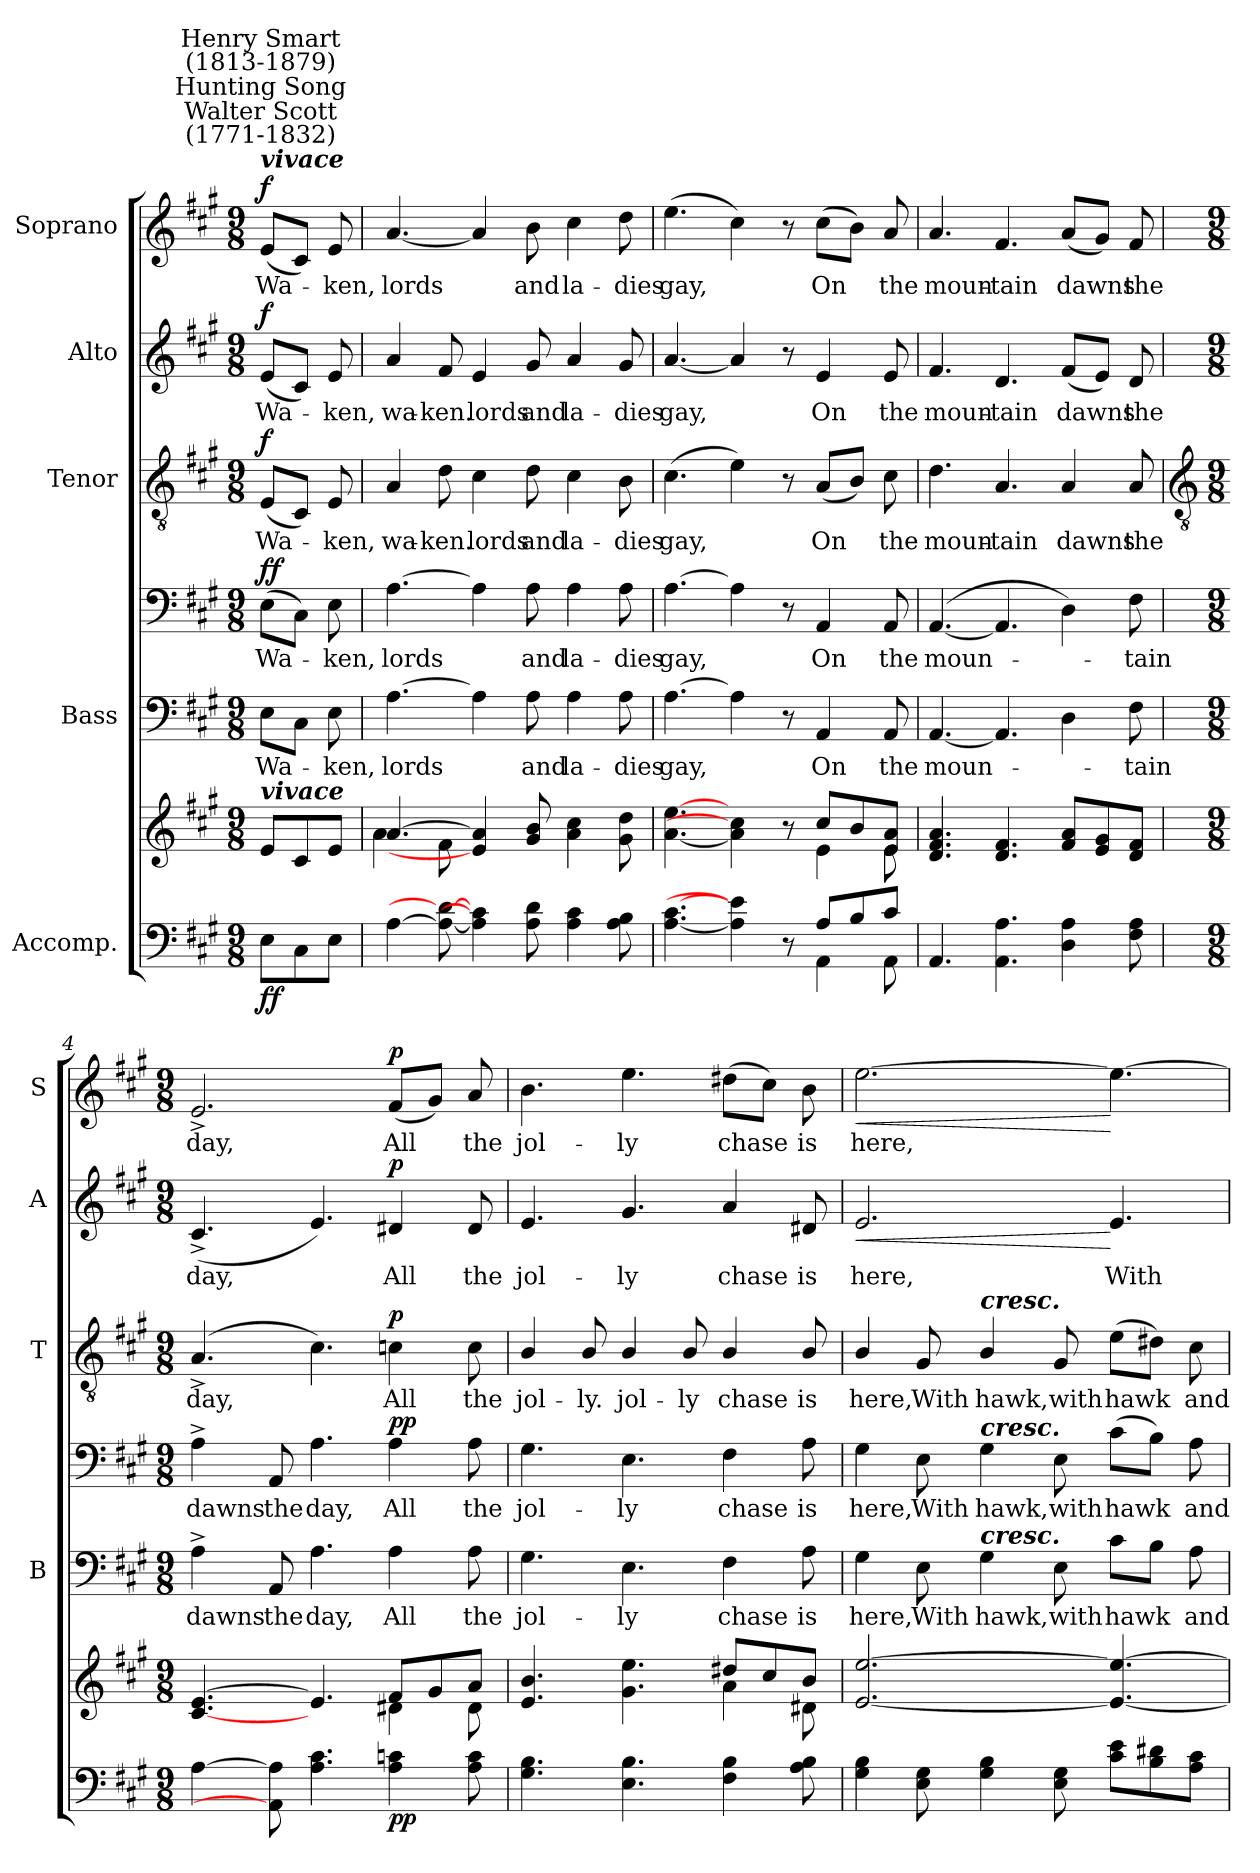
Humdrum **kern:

**kern	**kern	**dynam	**kern	**text	**kern	**text	**dynam	**kern	**text	**dynam	**kern	**text	**dynam	**kern	**text	**dynam
*part5	*part5	*part5	*part4	*part4	*part4	*part4	*part4	*part3	*part3	*part3	*part2	*part2	*part2	*part1	*part1	*part1
*staff7	*staff6	*staff6/7	*staff5	*staff5	*staff4	*staff4	*staff4/5	*staff3	*staff3	*staff3	*staff2	*staff2	*staff2	*staff1	*staff1	*staff1
*I"Accomp.	*	*	*I"Bass	*	*	*	*	*I"Tenor	*	*	*I"Alto	*	*	*I"Soprano	*	*
*	*	*	*I'B	*	*	*	*	*I'T	*	*	*I'A	*	*	*I'S	*	*
*clefF4	*clefG2	*	*	*	*clefF4	*	*	*clefGv2	*	*	*clefG2	*	*	*clefG2	*	*
*k[f#c#g#]	*k[f#c#g#]	*	*k[f#c#g#]	*	*k[f#c#g#]	*	*	*k[f#c#g#]	*	*	*k[f#c#g#]	*	*	*k[f#c#g#]	*	*
*A:	*A:	*	*A:	*	*A:	*	*	*A:	*	*	*A:	*	*	*A:	*	*
*M9/8	*M9/8	*	*M9/8	*	*M9/8	*	*	*M9/8	*	*	*M9/8	*	*	*M9/8	*	*
*MM108	*MM108	*	*MM108	*	*MM108	*	*	*MM108	*	*	*MM108	*	*	*MM108	*	*
=	=	=	=	=	=	=	=	=	=	=	=	=	=	=	=	=
*^	*^	*	*	*	*	*	*	*	*	*	*	*	*	*	*	*
!	!	!	!	!	!	!	!	!	!	!	!	!	!	!	!	!LO:TX:a:Bi:t=vivace	!	!
!	!	!	!	!	!	!	!	!	!	!	!	!	!	!	!	!LO:TX:a:cj:t=Walter Scott\n(1771-1832)	!	!
!	!	!	!	!	!	!	!	!	!	!	!	!	!	!	!	!LO:TX:a:cj:t=Hunting Song	!	!
!	!	!	!	!	!	!	!	!	!	!	!	!	!	!	!	!LO:TX:a:cj:t=Henry Smart\n(1813-1879)	!	!
!	!	!LO:TX:a:Bi:t=vivace	!	!	!	!	!	!	!	!	!	!	!	!	!	!	!	!
!	!	!	!	!LO:DY:b=2	!	!LO:LY:b	!	!LO:LY:b	!	!	!LO:LY:b	!	!	!LO:LY:b	!	!	!LO:LY:b	!
!	!	!	!	!LO:DY:n=1:b	!	!	!	!	!LO:DY:b=2	!	!	!	!	!	!	!	!	!
!	!	!	!	!	!	!	!	!	!LO:DY:n=1:b	!	!	!LO:DY:b	!	!	!LO:DY:b	!	!	!LO:DY:b
4.ryy	8EL	8eL	4.ryy	f f	8EL	Wa-	(>8EL	Wa-	f f	(<8EL	Wa-	f	(<8eL	Wa-	f	(<8eL	Wa-	f
.	8C#	8c#	.	.	8C#J	.	8C#J)	.	.	8C#J)	.	.	8c#J)	.	.	8c#J)	.	.
!	!	!	!	!	!	!LO:LY:b	!	!LO:LY:b	!	!	!LO:LY:b	!	!	!LO:LY:b	!	!	!LO:LY:b	!
.	8EJ	8eJ	.	.	8E	ken,	8E	ken,	.	8E	ken,	.	8e	ken,	.	8e	ken,	.
=1	=1	=1	=1	=1	=1	=1	=1	=1	=1	=1	=1	=1	=1	=1	=1	=1	=1	=1
!	!	!	!	!	!	!LO:LY:b	!	!LO:LY:b	!	!	!LO:LY:b	!	!	!LO:LY:b	!	!	!LO:LY:b	!
4.ryy	[4A	[4.a	4a\	.	[4.A	lords	[4.A	lords	.	4A	wa-	.	4a	wa-	.	[4.a	lords	.
!	!	!	!	!	!	!	!	!	!	!	!LO:LY:b	!	!	!LO:LY:b	!	!	!	!
.	8A_ 8d_	.	8f#\	.	.	.	.	.	.	8d	-ken.	.	8f#	-ken.	.	.	.	.
!	!	!	!	!	!	!	!	!	!	!	!LO:LY:b	!	!	!LO:LY:b	!	!	!	!
4.ryy	4A] 4c#]	4e] 4a]	4.ryy	.	4A]	.	4A]	.	.	4c#	lords	.	4e	lords	.	4a]	.	.
!	!	!	!	!	!	!LO:LY:b	!	!LO:LY:b	!	!	!LO:LY:b	!	!	!LO:LY:b	!	!	!LO:LY:b	!
.	8A 8d	8g# 8b	.	.	8A	and	8A	and	.	8d	and	.	8g#	and	.	8b	and	.
!	!	!	!	!	!	!LO:LY:b	!	!LO:LY:b	!	!	!LO:LY:b	!	!	!LO:LY:b	!	!	!LO:LY:b	!
4.ryy	4A 4c#	4a 4cc#	4.ryy	.	4A	la-	4A	la-	.	4c#	la-	.	4a	la-	.	4cc#	la-	.
!	!	!	!	!	!	!LO:LY:b	!	!LO:LY:b	!	!	!LO:LY:b	!	!	!LO:LY:b	!	!	!LO:LY:b	!
.	8A 8B	8g# 8dd	.	.	8A	-dies	8A	-dies	.	8B	-dies	.	8g#	-dies	.	8dd	-dies	.
=2	=2	=2	=2	=2	=2	=2	=2	=2	=2	=2	=2	=2	=2	=2	=2	=2	=2	=2
!	!	!	!	!	!	!LO:LY:b	!	!LO:LY:b	!	!	!LO:LY:b	!	!	!LO:LY:b	!	!	!LO:LY:b	!
4.ryy	[4.A [4.c#	[4.a [4.ee	4.ryy	.	[4.A	gay,	[4.A	gay,	.	(>4.c#	gay,	.	[4.a	gay,	.	(>4.ee	gay,	.
4.ryy	4A] 4e]	4a] 4cc#]	4.ryy	.	4A]	.	4A]	.	.	4e)	.	.	4a]	.	.	4cc#)	.	.
.	8r	8r	.	.	8r	.	8r	.	.	8r	.	.	8r	.	.	8r	.	.
!	!	!	!	!	!	!LO:LY:b	!	!LO:LY:b	!	!	!LO:LY:b	!	!	!LO:LY:b	!	!	!LO:LY:b	!
8A/L	4AA\	8cc#L	4e\	.	4AA	On	4AA	On	.	(<8AL	On	.	4e	On	.	(>8cc#L	On	.
8B/	.	8b	.	.	.	.	.	.	.	8BJ)	.	.	.	.	.	8bJ)	.	.
!	!	!	!	!	!	!LO:LY:b	!	!LO:LY:b	!	!	!LO:LY:b	!	!	!LO:LY:b	!	!	!LO:LY:b	!
8c#/J	8AA\	8e 8aJ	8e\	.	8AA	the	8AA	the	.	8c#	the	.	8e	the	.	8a	the	.
=3	=3	=3	=3	=3	=3	=3	=3	=3	=3	=3	=3	=3	=3	=3	=3	=3	=3	=3
!	!	!	!	!	!	!LO:LY:b	!	!LO:LY:b	!	!	!LO:LY:b	!	!	!LO:LY:b	!	!	!LO:LY:b	!
1ryy	4.AA	4.d 4.f# 4.a	1ryy	.	[4.AA	moun-	(<[4.AA	moun-	.	4.d	moun-	.	4.f#	moun-	.	4.a	moun-	.
!	!	!	!	!	!	!	!	!	!	!	!LO:LY:b	!	!	!LO:LY:b	!	!	!LO:LY:b	!
.	4.AA 4.A	4.d 4.f#	.	.	4.AA]	.	4.AA]	.	.	4.A	-tain	.	4.d	-tain	.	4.f#	-tain	.
!	!	!	!	!	!	!	!	!	!	!	!LO:LY:b	!	!	!LO:LY:b	!	!	!LO:LY:b	!
.	4D 4A	8f# 8aL	.	.	4D	.	4D)	.	.	4A	dawns	.	(<8f#L	dawns	.	(<8aL	dawns	.
.	.	8e 8g#	.	.	.	.	.	.	.	.	.	.	8eJ)	.	.	8g#J)	.	.
!	!	!	!	!	!	!LO:LY:b	!	!LO:LY:b	!	!	!LO:LY:b	!	!	!LO:LY:b	!	!	!LO:LY:b	!
8ryy	8F# 8A	8d 8f#J	8ryy	.	8F#	tain	8F#	tain	.	8A	the	.	8d	the	.	8f#	the	.
*v	*v	*	*	*	*	*	*	*	*	*	*	*	*	*	*	*	*	*
!!LO:LB:g=z
=4	=4	=4	=4	=4	=4	=4	=4	=4	=4	=4	=4	=4	=4	=4	=4	=4	=4
*	*	*	*	*	*	*	*	*	*clefGv2	*	*	*	*	*	*	*	*
*M9/8	*M9/8	*	*	*M9/8	*	*M9/8	*	*	*M9/8	*	*	*M9/8	*	*	*M9/8	*	*
*^	*	*	*	*	*	*	*	*	*	*	*	*	*	*	*	*	*
!	!	!	!	!	!	!LO:LY:b	!	!LO:LY:b	!	!	!LO:LY:b	!	!	!LO:LY:b	!	!	!LO:LY:b	!
*v	*v	*	*	*	*	*	*	*	*	*	*	*	*	*	*	*	*	*
[4A	[4.c# [4.e	4.ryy	.	4A^	dawns	4A^	dawns	.	(<4.A^	day,	.	(<4.c#^	day,	.	2.e^	day,	.
!	!	!	!	!	!LO:LY:b	!	!LO:LY:b	!	!	!	!	!	!	!	!	!	!
8AA] 8A]	.	.	.	8AA	the	8AA	the	.	.	.	.	.	.	.	.	.	.
!	!	!	!	!	!LO:LY:b	!	!LO:LY:b	!	!	!	!	!	!	!	!	!	!
4.A 4.c#	4.e]	4.ryy	.	4.A	day,	4.A	day,	.	4.c#)	.	.	4.e)	.	.	.	.	.
!	!	!	!LO:DY:b=2	!	!LO:LY:b	!	!LO:LY:b	!	!	!LO:LY:b	!	!	!LO:LY:b	!	!	!LO:LY:b	!
!	!	!	!LO:DY:n=1:b	!	!	!	!	!LO:DY:b=2	!	!	!	!	!	!	!	!	!
!	!	!	!	!	!	!	!	!LO:DY:n=1:b	!	!	!LO:DY:b	!	!	!LO:DY:b	!	!	!LO:DY:b
4A 4cn	8f#L	4d#X\	p p	4A	All	4A	All	p p	4cn	All	p	4d#X	All	p	(<8f#L	All	p
.	8g#	.	.	.	.	.	.	.	.	.	.	.	.	.	8g#J)	.	.
!	!	!	!	!	!LO:LY:b	!	!LO:LY:b	!	!	!LO:LY:b	!	!	!LO:LY:b	!	!	!LO:LY:b	!
8A 8c	8aJ	8d#\	.	8A	the	8A	the	.	8c	the	.	8d#	the	.	8a	the	.
=5	=5	=5	=5	=5	=5	=5	=5	=5	=5	=5	=5	=5	=5	=5	=5	=5	=5
!	!	!	!	!	!LO:LY:b	!	!LO:LY:b	!	!	!LO:LY:b	!	!	!LO:LY:b	!	!	!LO:LY:b	!
4.G# 4.B	4.e 4.b	4.ryy	.	4.G#	jol-	4.G#	jol-	.	4B/	jol-	.	4.e	jol-	.	4.b	jol-	.
!	!	!	!	!	!	!	!	!	!	!LO:LY:b	!	!	!	!	!	!	!
.	.	.	.	.	.	.	.	.	8B/	-ly.	.	.	.	.	.	.	.
!	!	!	!	!	!LO:LY:b	!	!LO:LY:b	!	!	!LO:LY:b	!	!	!LO:LY:b	!	!	!LO:LY:b	!
4.E 4.B	4.g# 4.ee	4.ryy	.	4.E	-ly	4.E	-ly	.	4B/	jol-	.	4.g#	-ly	.	4.ee	-ly	.
!	!	!	!	!	!	!	!	!	!	!LO:LY:b	!	!	!	!	!	!	!
.	.	.	.	.	.	.	.	.	8B/	-ly	.	.	.	.	.	.	.
!	!	!	!	!	!LO:LY:b	!	!LO:LY:b	!	!	!LO:LY:b	!	!	!LO:LY:b	!	!	!LO:LY:b	!
4F# 4B	8dd#X/L	4a\	.	4F#	chase	4F#	chase	.	4B/	chase	.	4a	chase	.	(>8dd#XL	chase	.
.	8cc#/	.	.	.	.	.	.	.	.	.	.	.	.	.	8cc#J)	.	.
!	!	!	!	!	!LO:LY:b	!	!LO:LY:b	!	!	!LO:LY:b	!	!	!LO:LY:b	!	!	!LO:LY:b	!
8A 8B	8b/J	8d#X\	.	8A	is	8A	is	.	8B/	is	.	8d#X	is	.	8b	is	.
=6	=6	=6	=6	=6	=6	=6	=6	=6	=6	=6	=6	=6	=6	=6	=6	=6	=6
!	!	!	!	!	!LO:LY:b	!	!LO:LY:b	!	!	!LO:LY:b	!	!	!LO:LY:b	!LO:HP:b	!	!LO:LY:b	!LO:HP:b
*	*v	*v	*	*	*	*	*	*	*	*	*	*	*	*	*	*	*
4G# 4B	[2.e [2.ee	.	4G#	here,	4G#	here,	.	4B/	here,	.	2.e	here,	<	[2.ee	here,	<
!	!	!	!	!LO:LY:b	!	!LO:LY:b	!	!	!LO:LY:b	!	!	!	!	!	!	!
8E 8G#	.	.	8E	With	8E	With	.	8G#	With	.	.	.	.	.	.	.
!	!	!	!	!	!	!	!	!LO:TX:a:Bi:t=cresc.	!	!	!	!	!	!	!	!
!	!	!	!	!	!LO:TX:a:Bi:t=cresc.	!	!	!	!	!	!	!	!	!	!	!
!	!	!	!LO:TX:a:Bi:t=cresc.	!	!	!	!	!	!	!	!	!	!	!	!	!
!	!	!	!	!LO:LY:b	!	!LO:LY:b	!	!	!LO:LY:b	!	!	!	!	!	!	!
4G# 4B	.	.	4G#	hawk,	4G#	hawk,	.	4B/	hawk,	.	.	.	.	.	.	.
!	!	!	!	!LO:LY:b	!	!LO:LY:b	!	!	!LO:LY:b	!	!	!	!	!	!	!
8E 8G#	.	.	8E	with	8E	with	.	8G#	with	.	.	.	.	.	.	.
!	!	!	!	!LO:LY:b	!	!LO:LY:b	!	!	!LO:LY:b	!	!	!LO:LY:b	!	!	!	!
8c# 8eL	4.e_ 4.ee_	.	8c#L	hawk	(>8c#L	hawk	.	(>8eL	hawk	.	4.e	With	[	4.ee_	.	[
8B 8d#X	.	.	8BJ	.	8BJ)	.	.	8d#XJ)	.	.	.	.	.	.	.	.
!	!	!	!	!LO:LY:b	!	!LO:LY:b	!	!	!LO:LY:b	!	!	!	!	!	!	!
8A 8c#J	.	.	8A	and	8A	and	.	8c#	and	.	.	.	.	.	.	.
=	=	=	=	=	=	=	=	=	=	=	=	=	=	=	=	=
*-	*-	*-	*-	*-	*-	*-	*-	*-	*-	*-	*-	*-	*-	*-	*-	*-
